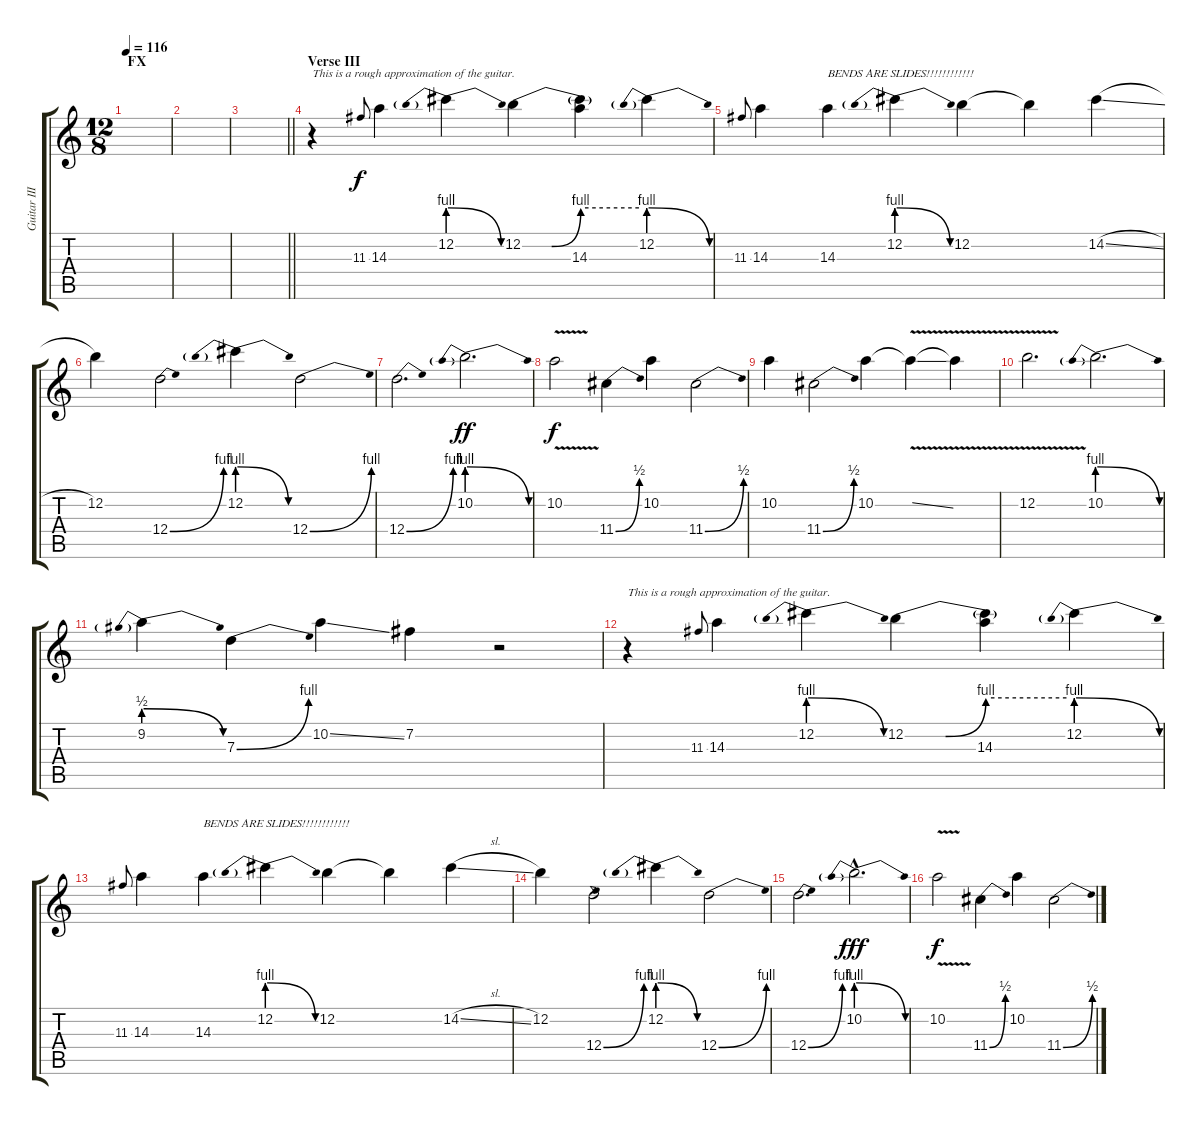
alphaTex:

\track ("Guitar III Slide" "Guitar III") {instrument overdrivenguitar}
\staff {score tabs}
\tuning (E4 B3 G3 D3 A2 E2) {hide}
\ts (12 8)
\section ("" "FX")
\tempo 116
\clef g2
\ks c
|
|
\barLineRight lightlight
|
\section ("" "Verse III")
r.4{txt "This is a rough approximation of the guitar."} 11.3.8{gr onbeat} 14.3.4 12.2{be (prebendrelease 0 4 60 0)}.4 12.2{be (custom 0 0 15 0 30 4 60 4)}.4 (12.2{t} 14.3).4 12.2{be (prebendrelease 0 4 60 0)}.4 |
11.3.8{gr onbeat} 14.3.4 14.3.4{txt "BENDS ARE SLIDES!!!!!!!!!!!!"} 12.2{be (prebendrelease 0 4 60 0)}.4 12.2.4 12.2{t}.4 14.2{sl}.4 |
12.2.4 12.4{be (bend 0 0 60 4)}.2 12.2{be (prebendrelease 0 4 60 0)}.4 12.4{be (bend 0 0 60 4)}.2 |
12.4{be (bend 0 0 60 4)}.2{d} 10.2{be (prebendrelease 0 4 60 0)}.2{d dy ff} |
10.2{v}.2{dy f} 11.4{be (bend 0 0 60 2)}.4 10.2.4 11.4{be (bend 0 0 60 2)}.2 |
10.2.4 11.4{be (bend 0 0 60 2)}.2 10.2.4 10.2{v ss t}.4 10.2{t}.4 |
12.2{v}.2{d} 10.2{be (prebendrelease 0 4 60 0)}.2{d} |
9.2{be (prebendrelease 0 2 60 0)}.4 7.3{be (bend 0 0 60 4)}.4 10.2{ss}.4 7.2.4 r.2 |
r.4{txt "This is a rough approximation of the guitar."} 11.3.8{gr onbeat} 14.3.4 12.2{be (prebendrelease 0 4 60 0)}.4 12.2{be (custom 0 0 15 0 30 4 60 4)}.4 (12.2{t} 14.3).4 12.2{be (prebendrelease 0 4 60 0)}.4 |
11.3.8{gr onbeat} 14.3.4 14.3.4{txt "BENDS ARE SLIDES!!!!!!!!!!!!"} 12.2{be (prebendrelease 0 4 60 0)}.4 12.2.4 12.2{t}.4 14.2{sl}.4 |
12.2.4 12.4{be (bend 0 0 60 4)}.2 12.2{be (prebendrelease 0 4 60 0)}.4 12.4{be (bend 0 0 60 4)}.2 |
12.4{be (bend 0 0 60 4)}.2{d} 10.2{be (prebendrelease 0 4 60 0) hac}.2{d dy fff} |
10.2{v}.2{dy f} 11.4{be (bend 0 0 60 2)}.4 10.2.4 11.4{be (bend 0 0 60 2)}.2
